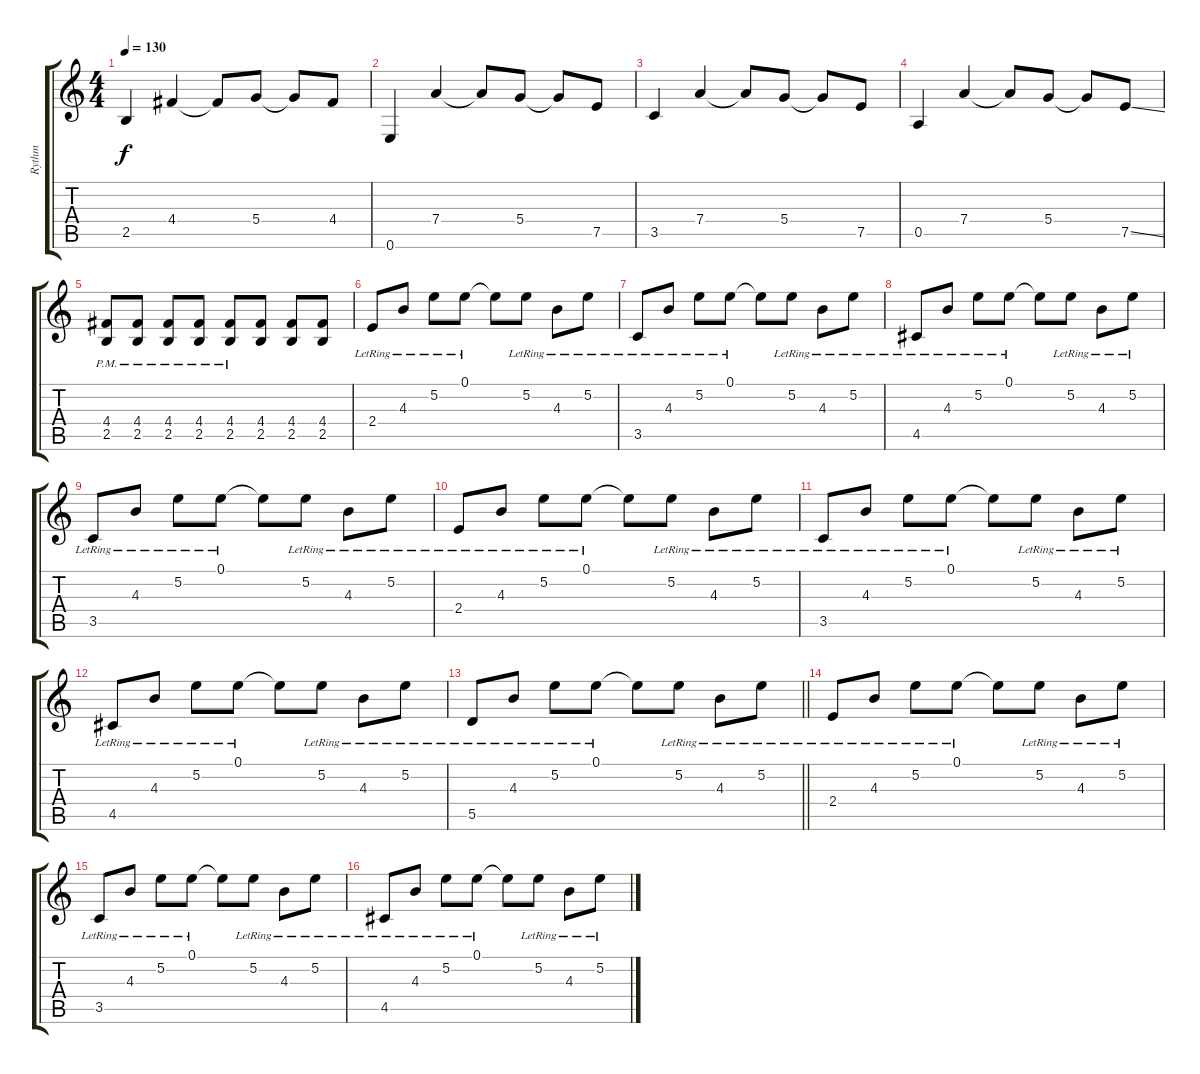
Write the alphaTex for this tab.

\track ("Rythm " "Rythm ") {instrument distortionguitar}
\staff {score tabs}
\tuning (E4 B3 G3 D3 A2 E2) {hide}
\ts (4 4)
\tempo 130
\clef g2
\ks c
2.5.4{dy f} 4.4.4 4.4{t}.8 5.4.8 5.4{t}.8 4.4.8 |
0.6.4{volume 16} 7.4.4 7.4{t}.8 5.4.8 5.4{t}.8 7.5.8 |
3.5.4 7.4.4 7.4{t}.8 5.4.8 5.4{t}.8 7.5.8 |
0.5.4 7.4.4 7.4{t}.8 5.4.8 5.4{t}.8 7.5{ss}.8 |
(4.4{pm} 2.5{pm}).8 (4.4{pm} 2.5{pm}).8 (4.4{pm} 2.5{pm}).8 (4.4{pm} 2.5{pm}).8 (4.4{pm} 2.5{pm}).8 (4.4 2.5).8 (4.4 2.5).8 (4.4 2.5).8 |
2.4{lr}.8{volume 7} 4.3{lr}.8 5.2{lr}.8 0.1{lr}.8 0.1{t}.8 5.2{lr}.8 4.3{lr}.8 5.2{lr}.8 |
3.5{lr}.8 4.3{lr}.8 5.2{lr}.8 0.1{lr}.8 0.1{t}.8 5.2{lr}.8 4.3{lr}.8 5.2{lr}.8 |
4.5{lr}.8 4.3{lr}.8 5.2{lr}.8 0.1{lr}.8 0.1{t}.8 5.2{lr}.8 4.3{lr}.8 5.2{lr}.8 |
3.5{lr}.8 4.3{lr}.8 5.2{lr}.8 0.1{lr}.8 0.1{t}.8 5.2{lr}.8 4.3{lr}.8 5.2{lr}.8 |
2.4{lr}.8 4.3{lr}.8 5.2{lr}.8 0.1{lr}.8 0.1{t}.8 5.2{lr}.8 4.3{lr}.8 5.2{lr}.8 |
3.5{lr}.8 4.3{lr}.8 5.2{lr}.8 0.1{lr}.8 0.1{t}.8 5.2{lr}.8 4.3{lr}.8 5.2{lr}.8 |
4.5{lr}.8 4.3{lr}.8 5.2{lr}.8 0.1{lr}.8 0.1{t}.8 5.2{lr}.8 4.3{lr}.8 5.2{lr}.8 |
\barLineRight lightlight
5.5{lr}.8 4.3{lr}.8 5.2{lr}.8 0.1{lr}.8 0.1{t}.8 5.2{lr}.8 4.3{lr}.8 5.2{lr}.8 |
2.4{lr}.8 4.3{lr}.8 5.2{lr}.8 0.1{lr}.8 0.1{t}.8 5.2{lr}.8 4.3{lr}.8 5.2{lr}.8 |
3.5{lr}.8 4.3{lr}.8 5.2{lr}.8 0.1{lr}.8 0.1{t}.8 5.2{lr}.8 4.3{lr}.8 5.2{lr}.8 |
4.5{lr}.8 4.3{lr}.8 5.2{lr}.8 0.1{lr}.8 0.1{t}.8 5.2{lr}.8 4.3{lr}.8 5.2{lr}.8
